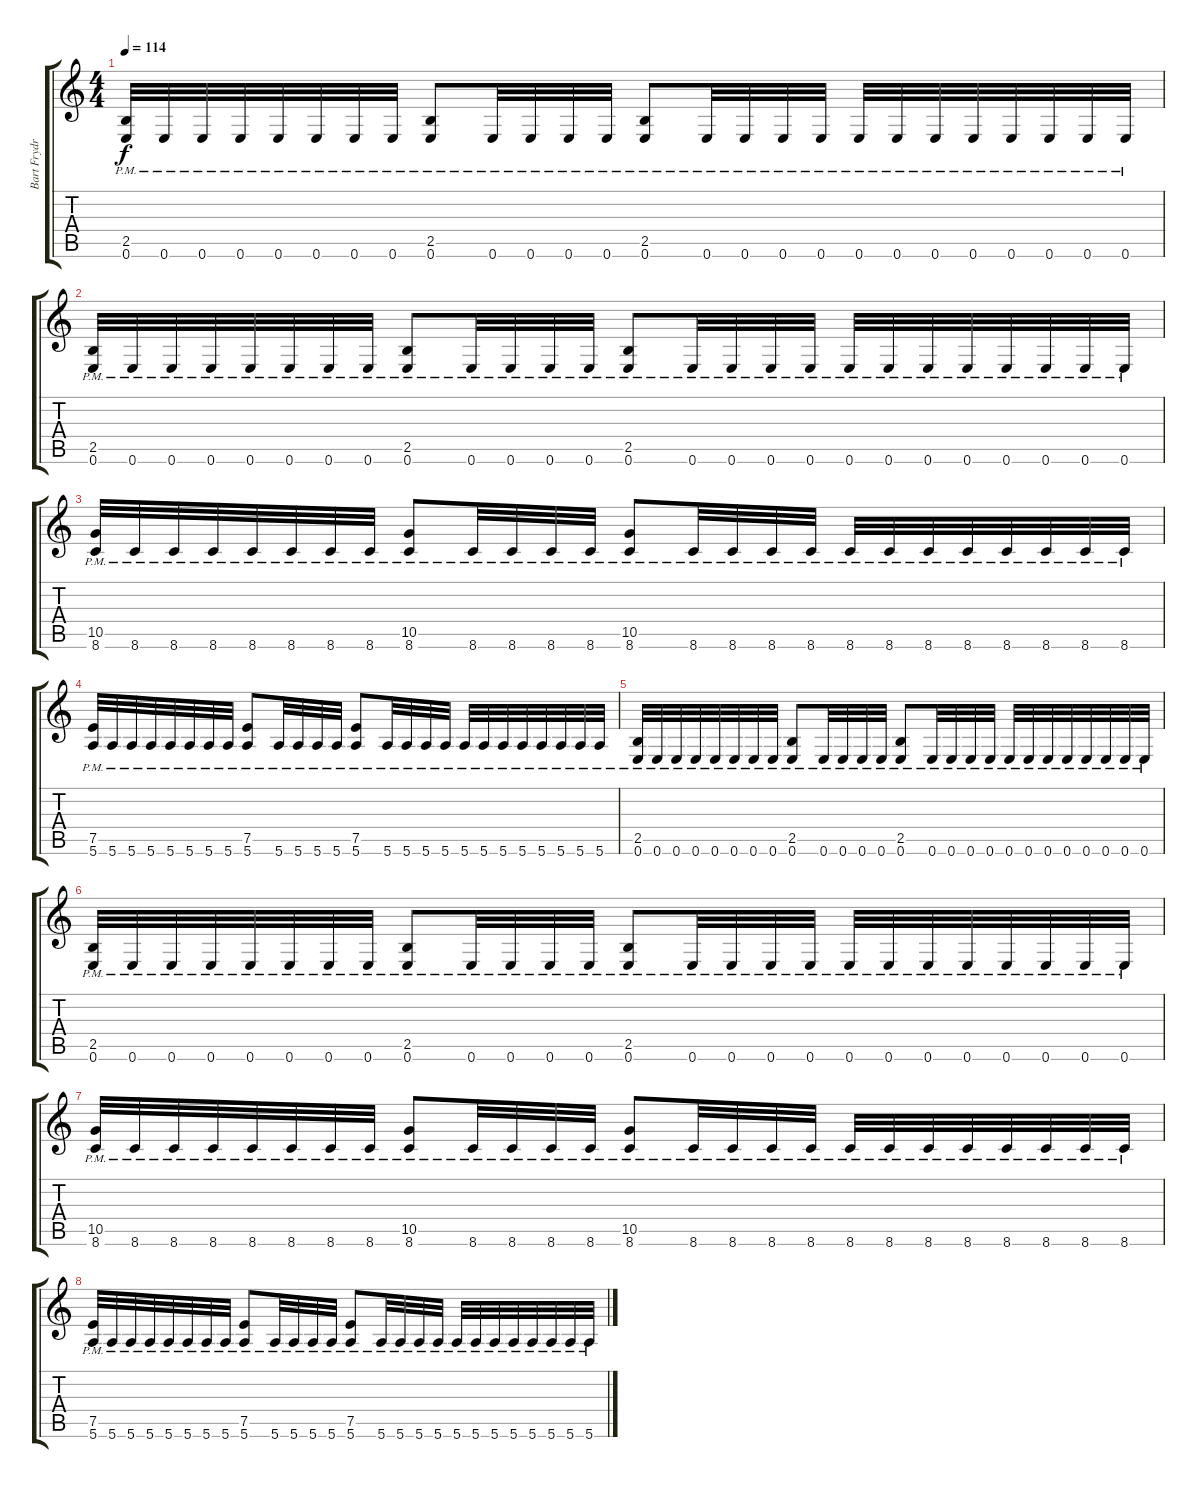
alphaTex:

\track ("Bart Frydrychowicz" "Bart Frydr") {instrument distortionguitar}
\staff {score tabs}
\tuning (E4 B3 G3 D3 A2 E2) {hide}
\ts (4 4)
\tempo 114
\clef g2
\ks c
(2.5{pm} 0.6{pm}).32{dy f instrument distortionguitar} 0.6{pm}.32 0.6{pm}.32 0.6{pm}.32 0.6{pm}.32 0.6{pm}.32 0.6{pm}.32 0.6{pm}.32 (2.5{pm} 0.6{pm}).8 0.6{pm}.32 0.6{pm}.32 0.6{pm}.32 0.6{pm}.32 (2.5{pm} 0.6{pm}).8 0.6{pm}.32 0.6{pm}.32 0.6{pm}.32 0.6{pm}.32 0.6{pm}.32 0.6{pm}.32 0.6{pm}.32 0.6{pm}.32 0.6{pm}.32 0.6{pm}.32 0.6{pm}.32 0.6{pm}.32 |
(2.5{pm} 0.6{pm}).32 0.6{pm}.32 0.6{pm}.32 0.6{pm}.32 0.6{pm}.32 0.6{pm}.32 0.6{pm}.32 0.6{pm}.32 (2.5{pm} 0.6{pm}).8 0.6{pm}.32 0.6{pm}.32 0.6{pm}.32 0.6{pm}.32 (2.5{pm} 0.6{pm}).8 0.6{pm}.32 0.6{pm}.32 0.6{pm}.32 0.6{pm}.32 0.6{pm}.32 0.6{pm}.32 0.6{pm}.32 0.6{pm}.32 0.6{pm}.32 0.6{pm}.32 0.6{pm}.32 0.6{pm}.32 |
(10.5{pm} 8.6{pm}).32 8.6{pm}.32 8.6{pm}.32 8.6{pm}.32 8.6{pm}.32 8.6{pm}.32 8.6{pm}.32 8.6{pm}.32 (10.5{pm} 8.6{pm}).8 8.6{pm}.32 8.6{pm}.32 8.6{pm}.32 8.6{pm}.32 (10.5{pm} 8.6{pm}).8 8.6{pm}.32 8.6{pm}.32 8.6{pm}.32 8.6{pm}.32 8.6{pm}.32 8.6{pm}.32 8.6{pm}.32 8.6{pm}.32 8.6{pm}.32 8.6{pm}.32 8.6{pm}.32 8.6{pm}.32 |
(7.5{pm} 5.6{pm}).32 5.6{pm}.32 5.6{pm}.32 5.6{pm}.32 5.6{pm}.32 5.6{pm}.32 5.6{pm}.32 5.6{pm}.32 (7.5{pm} 5.6{pm}).8 5.6{pm}.32 5.6{pm}.32 5.6{pm}.32 5.6{pm}.32 (7.5{pm} 5.6{pm}).8 5.6{pm}.32 5.6{pm}.32 5.6{pm}.32 5.6{pm}.32 5.6{pm}.32 5.6{pm}.32 5.6{pm}.32 5.6{pm}.32 5.6{pm}.32 5.6{pm}.32 5.6{pm}.32 5.6{pm}.32 |
(2.5{pm} 0.6{pm}).32 0.6{pm}.32 0.6{pm}.32 0.6{pm}.32 0.6{pm}.32 0.6{pm}.32 0.6{pm}.32 0.6{pm}.32 (2.5{pm} 0.6{pm}).8 0.6{pm}.32 0.6{pm}.32 0.6{pm}.32 0.6{pm}.32 (2.5{pm} 0.6{pm}).8 0.6{pm}.32 0.6{pm}.32 0.6{pm}.32 0.6{pm}.32 0.6{pm}.32 0.6{pm}.32 0.6{pm}.32 0.6{pm}.32 0.6{pm}.32 0.6{pm}.32 0.6{pm}.32 0.6{pm}.32 |
(2.5{pm} 0.6{pm}).32 0.6{pm}.32 0.6{pm}.32 0.6{pm}.32 0.6{pm}.32 0.6{pm}.32 0.6{pm}.32 0.6{pm}.32 (2.5{pm} 0.6{pm}).8 0.6{pm}.32 0.6{pm}.32 0.6{pm}.32 0.6{pm}.32 (2.5{pm} 0.6{pm}).8 0.6{pm}.32 0.6{pm}.32 0.6{pm}.32 0.6{pm}.32 0.6{pm}.32 0.6{pm}.32 0.6{pm}.32 0.6{pm}.32 0.6{pm}.32 0.6{pm}.32 0.6{pm}.32 0.6{pm}.32 |
(10.5{pm} 8.6{pm}).32 8.6{pm}.32 8.6{pm}.32 8.6{pm}.32 8.6{pm}.32 8.6{pm}.32 8.6{pm}.32 8.6{pm}.32 (10.5{pm} 8.6{pm}).8 8.6{pm}.32 8.6{pm}.32 8.6{pm}.32 8.6{pm}.32 (10.5{pm} 8.6{pm}).8 8.6{pm}.32 8.6{pm}.32 8.6{pm}.32 8.6{pm}.32 8.6{pm}.32 8.6{pm}.32 8.6{pm}.32 8.6{pm}.32 8.6{pm}.32 8.6{pm}.32 8.6{pm}.32 8.6{pm}.32 |
(7.5{pm} 5.6{pm}).32 5.6{pm}.32 5.6{pm}.32 5.6{pm}.32 5.6{pm}.32 5.6{pm}.32 5.6{pm}.32 5.6{pm}.32 (7.5{pm} 5.6{pm}).8 5.6{pm}.32 5.6{pm}.32 5.6{pm}.32 5.6{pm}.32 (7.5{pm} 5.6{pm}).8 5.6{pm}.32 5.6{pm}.32 5.6{pm}.32 5.6{pm}.32 5.6{pm}.32 5.6{pm}.32 5.6{pm}.32 5.6{pm}.32 5.6{pm}.32 5.6{pm}.32 5.6{pm}.32 5.6{pm}.32
